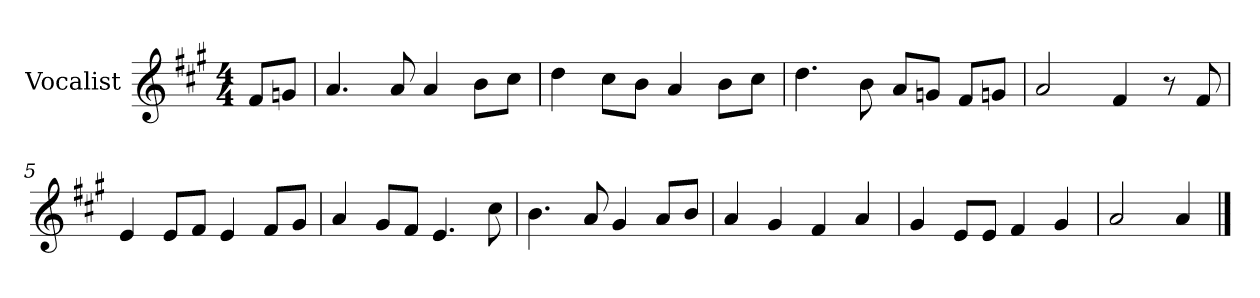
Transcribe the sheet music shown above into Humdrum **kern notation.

**kern
*part1
*staff1
*I"Vocalist
*k[f#c#g#]
*A:
*M4/4
=
8f#L
8gnJ
=1
4.a
8a
4a
8bL
8cc#J
=2
4dd
8cc#L
8bJ
4a
8bL
8cc#J
=3
4.dd
8b
8aL
8gnJ
8f#L
8gnJ
=4
2a
4f#
8r
8f#
=5
4e
8eL
8f#J
4e
8f#L
8g#J
=6
4a
8g#L
8f#J
4.e
8cc#
=7
4.b
8a
4g#
8aL
8bJ
=8
4a
4g#
4f#
4a
=9
4g#
8eL
8eJ
4f#
4g#
=10
2a
4a
==
*-
